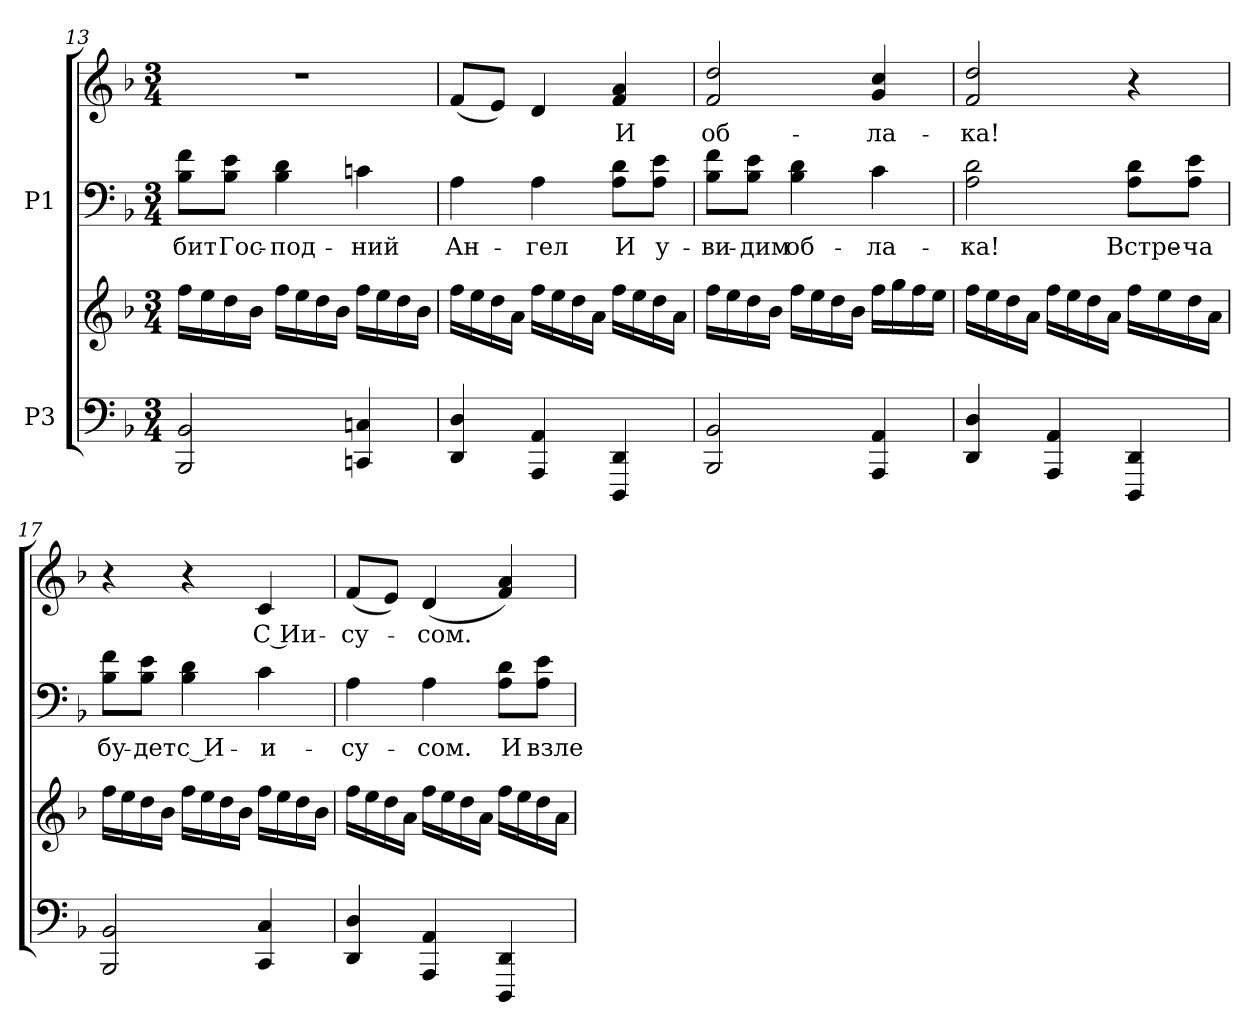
**kern	**kern	**kern	**text	**kern	**text
*part2	*part2	*part1	*part1	*part1	*part1
*staff4	*staff3	*staff2	*staff2	*staff1	*staff1
*I"P3	*	*I"P1	*	*	*
!!LO:PB:g=z
*clefF4	*clefG2	*clefF4	*	*clefG2	*
*k[b-]	*k[b-]	*k[b-]	*	*k[b-]	*
*d:	*d:	*d:	*	*d:	*
*M3/4	*M3/4	*M3/4	*	*M3/4	*
=13	=13	=13	=13	=13	=13
!	!	!	!LO:LY:a:color=#000000	!LO:N:vis=1	!
2BBB-i/ 2BB-i	16ffi\LL	8B-i\ 8fiL	-бит	2.r	.
.	16eei\	.	.	.	.
!	!	!	!LO:LY:a:color=#000000	!	!
.	16ddi\	8B-i\ 8eiJ	Гос-	.	.
.	16b-i\JJ	.	.	.	.
!	!	!	!LO:LY:a:color=#000000	!	!
.	16ffi\LL	4B-i\ 4di	-под-	.	.
.	16eei\	.	.	.	.
.	16ddi\	.	.	.	.
.	16b-i\JJ	.	.	.	.
!	!	!	!LO:LY:a:color=#000000	!	!
4CCni/ 4Cni	16ffi\LL	4cni\	-ний	.	.
.	16eei\	.	.	.	.
.	16ddi\	.	.	.	.
.	16b-i\JJ	.	.	.	.
=14	=14	=14	=14	=14	=14
!	!	!	!LO:LY:a:color=#000000	!	!
4DDi/ 4Di	16ffi\LL	4Ai\	Ан-	(8fi/L	.
.	16eei\	.	.	.	.
.	16ddi\	.	.	8ei/J)	.
.	16ai\JJ	.	.	.	.
!	!	!	!LO:LY:a:color=#000000	!	!
4AAAi/ 4AAi	16ffi\LL	4Ai\	-гел	4di/	.
.	16eei\	.	.	.	.
.	16ddi\	.	.	.	.
.	16ai\JJ	.	.	.	.
!	!	!	!LO:LY:a:color=#000000	!	!
!	!	!	!	!	!LO:LY:b:color=#000000
4DDDi/ 4DDi	16ffi\LL	8Ai\ 8diL	И	4fi/ 4ai	И
.	16eei\	.	.	.	.
!	!	!	!LO:LY:a:color=#000000	!	!
.	16ddi\	8Ai\ 8eiJ	у-	.	.
.	16ai\JJ	.	.	.	.
=15	=15	=15	=15	=15	=15
!	!	!	!LO:LY:a:color=#000000	!	!
!	!	!	!	!	!LO:LY:b:color=#000000
2BBB-i/ 2BB-i	16ffi\LL	8B-i\ 8fiL	-ви-	2fi/ 2ddi	об-
.	16eei\	.	.	.	.
!	!	!	!LO:LY:a:color=#000000	!	!
.	16ddi\	8B-i\ 8eiJ	-дим	.	.
.	16b-i\JJ	.	.	.	.
!	!	!	!LO:LY:a:color=#000000	!	!
.	16ffi\LL	4B-i\ 4di	об-	.	.
.	16eei\	.	.	.	.
.	16ddi\	.	.	.	.
.	16b-i\JJ	.	.	.	.
!	!	!	!LO:LY:a:color=#000000	!	!
!	!	!	!	!	!LO:LY:b:color=#000000
4AAAi/ 4AAi	16ffi\LL	4ci\	-ла-	4gi/ 4cci	-ла-
.	16ggi\	.	.	.	.
.	16ffi\	.	.	.	.
.	16eei\JJ	.	.	.	.
=16	=16	=16	=16	=16	=16
!	!	!	!LO:LY:a:color=#000000	!	!
!	!	!	!	!	!LO:LY:b:color=#000000
4DDi/ 4Di	16ffi\LL	2Ai\ 2di	-ка!	2fi/ 2ddi	-ка!
.	16eei\	.	.	.	.
.	16ddi\	.	.	.	.
.	16ai\JJ	.	.	.	.
4AAAi/ 4AAi	16ffi\LL	.	.	.	.
.	16eei\	.	.	.	.
.	16ddi\	.	.	.	.
.	16ai\JJ	.	.	.	.
!	!	!	!LO:LY:a:color=#000000	!	!
4DDDi/ 4DDi	16ffi\LL	8Ai\ 8diL	Встре-	4r	.
.	16eei\	.	.	.	.
!	!	!	!LO:LY:a:color=#000000	!	!
.	16ddi\	8Ai\ 8eiJ	-ча	.	.
.	16ai\JJ	.	.	.	.
!!LO:LB:g=z
=17	=17	=17	=17	=17	=17
!	!	!	!LO:LY:a:color=#000000	!	!
2BBB-i/ 2BB-i	16ffi\LL	8B-i\ 8fiL	бу-	4r	.
.	16eei\	.	.	.	.
!	!	!	!LO:LY:a:color=#000000	!	!
.	16ddi\	8B-i\ 8eiJ	-дет	.	.
.	16b-i\JJ	.	.	.	.
!	!	!	!LO:LY:a:color=#000000	!	!
.	16ffi\LL	4B-i\ 4di	с И-	4r	.
.	16eei\	.	.	.	.
.	16ddi\	.	.	.	.
.	16b-i\JJ	.	.	.	.
!	!	!	!LO:LY:a:color=#000000	!	!
!	!	!	!	!	!LO:LY:b:color=#000000
4CCi/ 4Ci	16ffi\LL	4ci\	-и-	4ci/	С Ии-
.	16eei\	.	.	.	.
.	16ddi\	.	.	.	.
.	16b-i\JJ	.	.	.	.
=18	=18	=18	=18	=18	=18
!	!	!	!LO:LY:a:color=#000000	!	!
!	!	!	!	!	!LO:LY:b:color=#000000
4DDi/ 4Di	16ffi\LL	4Ai\	-су-	(8fi/L	-су-
.	16eei\	.	.	.	.
.	16ddi\	.	.	8ei/J)	.
.	16ai\JJ	.	.	.	.
!	!	!	!LO:LY:a:color=#000000	!	!
!	!	!	!	!	!LO:LY:b:color=#000000
4AAAi/ 4AAi	16ffi\LL	4Ai\	-сом.	(4di/	-сом.
.	16eei\	.	.	.	.
.	16ddi\	.	.	.	.
.	16ai\JJ	.	.	.	.
!	!	!	!LO:LY:a:color=#000000	!	!
4DDDi/ 4DDi	16ffi\LL	8Ai\ 8diL	И	4fi/ 4ai)	.
.	16eei\	.	.	.	.
!	!	!	!LO:LY:a:color=#000000	!	!
.	16ddi\	8Ai\ 8eiJ	взле-	.	.
.	16ai\JJ	.	.	.	.
=	=	=	=	=	=
*-	*-	*-	*-	*-	*-
